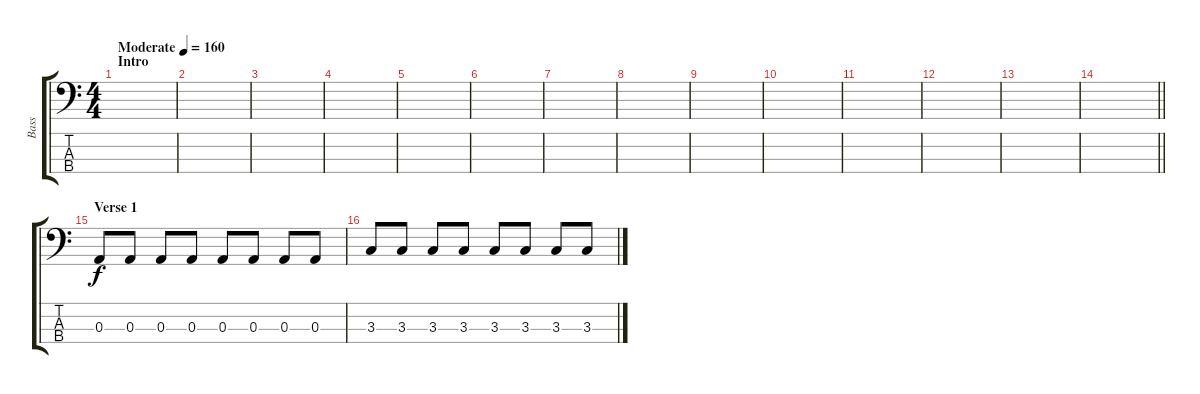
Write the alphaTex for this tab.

\track ("Bass" "Bass") {instrument electricbassfinger}
\staff {score tabs}
\tuning (G2 D2 A1 E1) {hide}
\ts (4 4)
\section ("" "Intro")
\tempo (160 "Moderate")
\clef f4
\ks c
|
|
|
|
|
|
|
|
|
|
|
|
|
\barLineRight lightlight
|
\section ("" "Verse 1")
0.3.8 0.3.8 0.3.8 0.3.8 0.3.8 0.3.8 0.3.8 0.3.8 |
3.3.8 3.3.8 3.3.8 3.3.8 3.3.8 3.3.8 3.3.8 3.3.8
